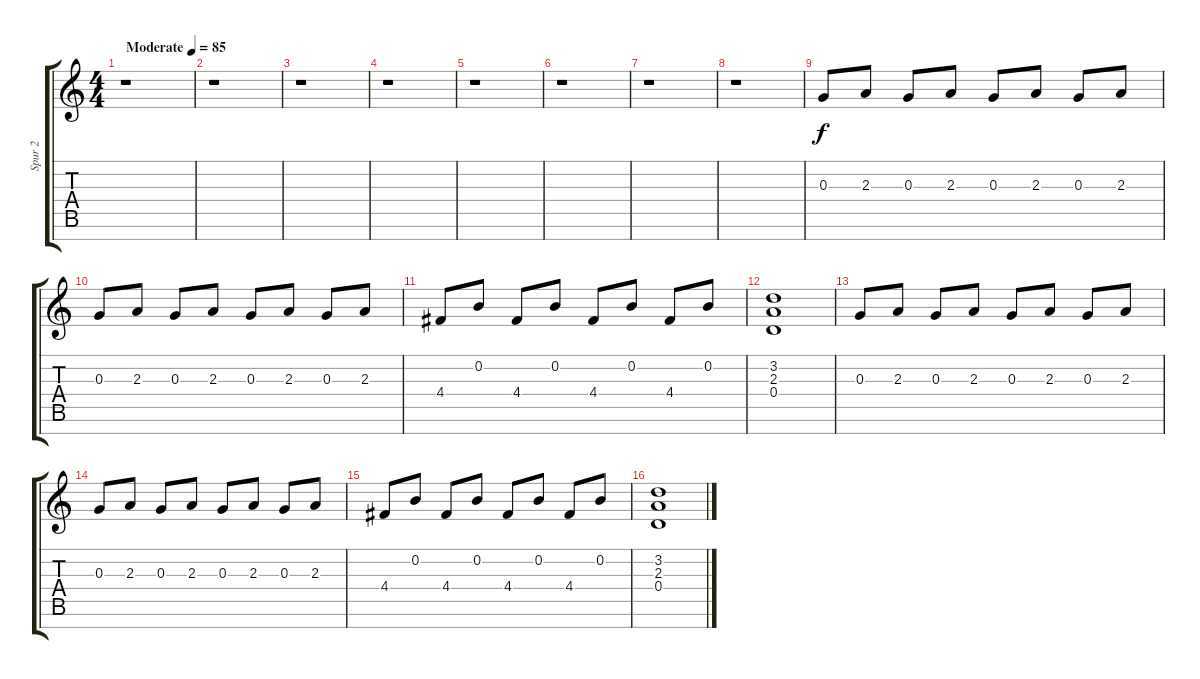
\track ("Spur 2" "Spur 2") {instrument distortionguitar}
\staff {score tabs}
\tuning (E4 B3 G3 D3 A2 E2 B1) {hide}
\ts (4 4)
\tempo (85 "Moderate")
\clef g2
\ks c
r.1{dy f instrument distortionguitar} |
r.1 |
r.1 |
r.1 |
r.1 |
r.1 |
r.1 |
r.1 |
0.3.8 2.3.8 0.3.8 2.3.8 0.3.8 2.3.8 0.3.8 2.3.8 |
0.3.8 2.3.8 0.3.8 2.3.8 0.3.8 2.3.8 0.3.8 2.3.8 |
4.4.8 0.2.8 4.4.8 0.2.8 4.4.8 0.2.8 4.4.8 0.2.8 |
(3.2 2.3 0.4).1{volume 5} |
0.3.8{volume 7} 2.3.8 0.3.8 2.3.8 0.3.8 2.3.8 0.3.8 2.3.8 |
0.3.8 2.3.8 0.3.8 2.3.8 0.3.8 2.3.8 0.3.8 2.3.8 |
4.4.8 0.2.8 4.4.8 0.2.8 4.4.8 0.2.8 4.4.8 0.2.8 |
(3.2 2.3 0.4).1{volume 5}
